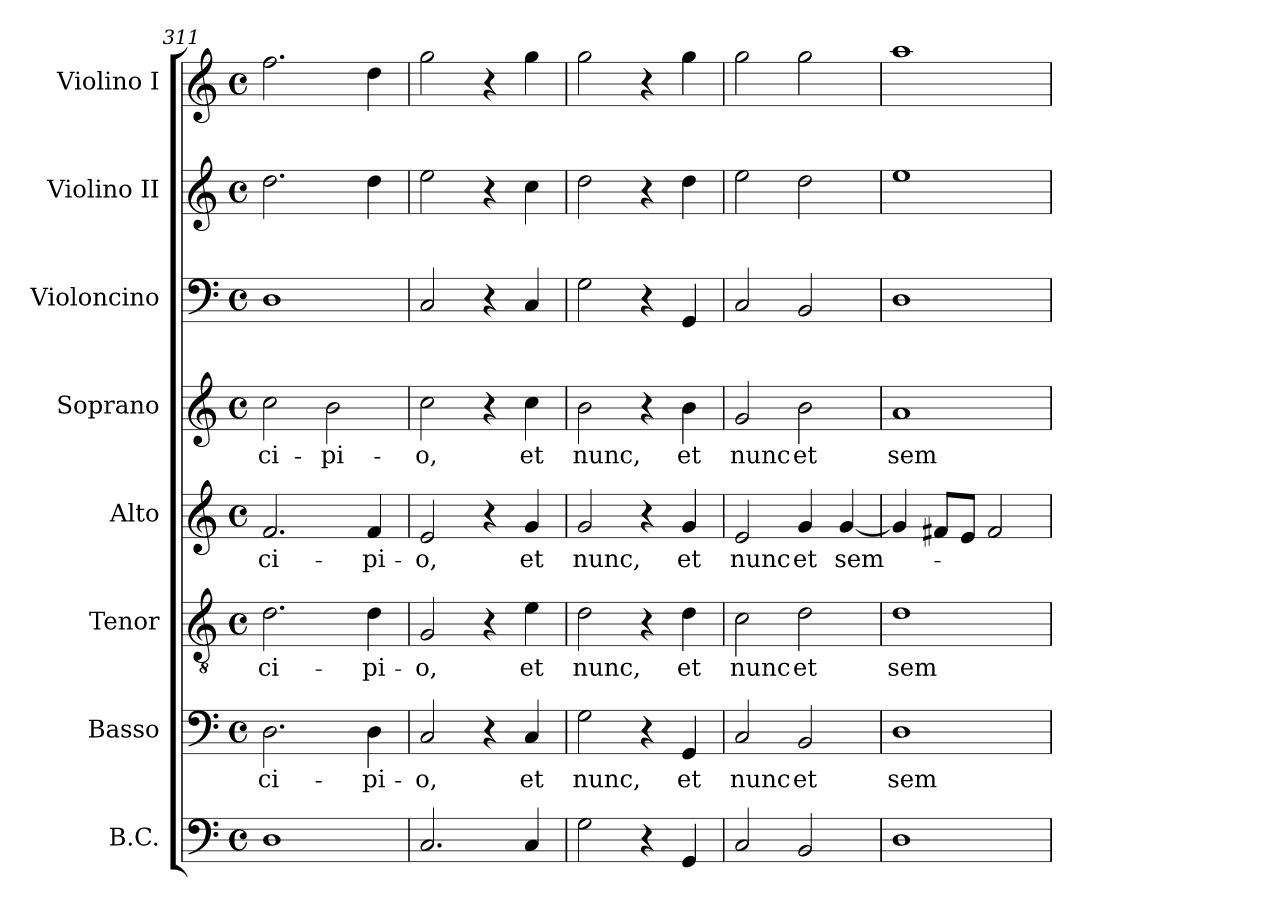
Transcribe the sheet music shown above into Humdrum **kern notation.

**kern	**kern	**text	**kern	**text	**kern	**text	**kern	**text	**kern	**kern	**kern
*part8	*part7	*part7	*part6	*part6	*part5	*part5	*part4	*part4	*part3	*part2	*part1
*staff8	*staff7	*staff7	*staff6	*staff6	*staff5	*staff5	*staff4	*staff4	*staff3	*staff2	*staff1
*I"B.C.	*I"Basso	*	*I"Tenor	*	*I"Alto	*	*I"Soprano	*	*I"Violoncino	*I"Violino II	*I"Violino I
*I'BC	*I'B	*	*I'T	*	*I'A	*	*I'S	*	*I'Vc.	*I'Vln. II	*I'Vln. I
!!LO:PB:g=z
*clefF4	*clefF4	*	*clefGv2	*	*clefG2	*	*clefG2	*	*clefF4	*clefG2	*clefG2
*k[]	*k[]	*	*k[]	*	*k[]	*	*k[]	*	*k[]	*k[]	*k[]
*C:	*C:	*	*C:	*	*C:	*	*C:	*	*C:	*C:	*C:
*M4/4	*M4/4	*	*M4/4	*	*M4/4	*	*M4/4	*	*M4/4	*M4/4	*M4/4
*met(c)	*met(c)	*	*met(c)	*	*met(c)	*	*met(c)	*	*met(c)	*met(c)	*met(c)
=311	=311	=311	=311	=311	=311	=311	=311	=311	=311	=311	=311
!	!	!LO:LY:b	!	!LO:LY:b	!	!LO:LY:b	!	!LO:LY:b	!	!	!
1D	2.D\	-ci-	2.d\	-ci-	2.f/	-ci-	2cc\	-ci-	1D	2.dd\	2.ff\
!	!	!	!	!	!	!	!	!LO:LY:b	!	!	!
.	.	.	.	.	.	.	2b\	-pi-	.	.	.
!	!	!LO:LY:b	!	!LO:LY:b	!	!LO:LY:b	!	!	!	!	!
.	4D\	-pi-	4d\	-pi-	4f/	-pi-	.	.	.	4dd\	4dd\
=312	=312	=312	=312	=312	=312	=312	=312	=312	=312	=312	=312
!	!	!LO:LY:b	!	!LO:LY:b	!	!LO:LY:b	!	!LO:LY:b	!	!	!
2.C/	2C/	-o,	2G/	-o,	2e/	-o,	2cc\	-o,	2C/	2ee\	2gg\
.	4r	.	4r	.	4r	.	4r	.	4r	4r	4r
!	!	!LO:LY:b	!	!LO:LY:b	!	!LO:LY:b	!	!LO:LY:b	!	!	!
4C/	4C/	et	4e\	et	4g/	et	4cc\	et	4C/	4cc\	4gg\
=313	=313	=313	=313	=313	=313	=313	=313	=313	=313	=313	=313
!	!	!LO:LY:b	!	!LO:LY:b	!	!LO:LY:b	!	!LO:LY:b	!	!	!
2G\	2G\	nunc,	2d\	nunc,	2g/	nunc,	2b\	nunc,	2G\	2dd\	2gg\
4r	4r	.	4r	.	4r	.	4r	.	4r	4r	4r
!	!	!LO:LY:b	!	!LO:LY:b	!	!LO:LY:b	!	!LO:LY:b	!	!	!
4GG/	4GG/	et	4d\	et	4g/	et	4b\	et	4GG/	4dd\	4gg\
=314	=314	=314	=314	=314	=314	=314	=314	=314	=314	=314	=314
!	!	!LO:LY:b	!	!LO:LY:b	!	!LO:LY:b	!	!LO:LY:b	!	!	!
2C/	2C/	nunc	2c\	nunc	2e/	nunc	2g/	nunc	2C/	2ee\	2gg\
!	!	!LO:LY:b	!	!LO:LY:b	!	!LO:LY:b	!	!LO:LY:b	!	!	!
2BB/	2BB/	et	2d\	et	4g/	et	2b\	et	2BB/	2dd\	2gg\
!	!	!	!	!	!	!LO:LY:b	!	!	!	!	!
.	.	.	.	.	[4g/	sem-	.	.	.	.	.
=315	=315	=315	=315	=315	=315	=315	=315	=315	=315	=315	=315
!	!	!LO:LY:b	!	!LO:LY:b	!	!	!	!LO:LY:b	!	!	!
1D	1D	sem-	1d	sem-	4g/]	.	1a	sem-	1D	1ee	1aa
.	.	.	.	.	8f#X/L	.	.	.	.	.	.
.	.	.	.	.	8e/J	.	.	.	.	.	.
.	.	.	.	.	2f#/	.	.	.	.	.	.
=	=	=	=	=	=	=	=	=	=	=	=
*-	*-	*-	*-	*-	*-	*-	*-	*-	*-	*-	*-
